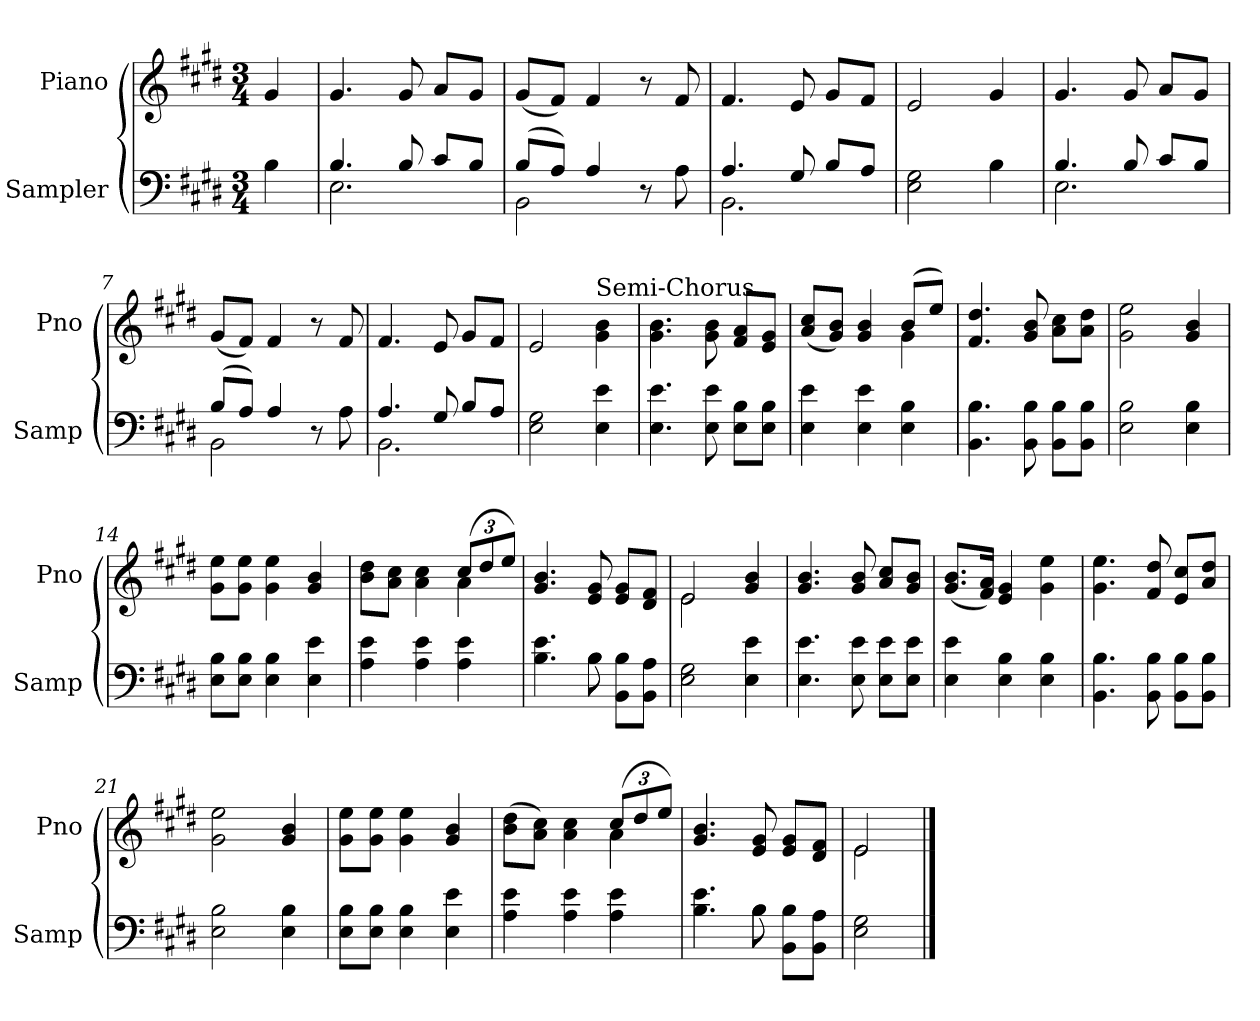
**kern	**kern
*part2	*part1
*staff2	*staff1
*I"Sampler	*I"Piano
*I'Samp	*I'Pno
*clefF4	*clefG2
*k[f#c#g#d#]	*k[f#c#g#d#]
*E:	*E:
*M3/4	*M3/4
=1	=1
4B	4g#
=2	=2
*^	*
4.B/	2.E	4.g#
8B/	.	8g#
8c#/L	.	8a/L
8B/J	.	8g#/J
=3	=3	=3
(8B/L	2BB	(8g#/L
8A/J)	.	8f#/J)
4A/	.	4f#
8r	4ryy	8r
8A	.	8f#
=4	=4	=4
4.A/	2.BB	4.f#
8G#/	.	8e
8B/L	.	8g#/L
8A/J	.	8f#/J
*v	*v	*
=5	=5
2E 2G#	2e
4B	4g#
=6	=6
*^	*
4.B/	2.E	4.g#
8B/	.	8g#
8c#/L	.	8a/L
8B/J	.	8g#/J
=7	=7	=7
(8B/L	2BB	(8g#/L
8A/J)	.	8f#/J)
4A/	.	4f#
8r	4ryy	8r
8A	.	8f#
=8	=8	=8
4.A/	2.BB	4.f#
8G#/	.	8e
8B/L	.	8g#/L
8A/J	.	8f#/J
*v	*v	*
=9	=9
2E 2G#	2e
!	!LO:TX:t=Semi-Chorus
4E 4e	4g#\ 4b\
=10	=10
4.E 4.e	4.g#\ 4.b\
8E 8e	8g#\ 8b\
8E\ 8B\L	8f#/ 8a/L
8E\ 8B\J	8e/ 8g#/J
=11	=11
*	*^
4E 4e	(8a/ 8cc#/L	2ryy
.	8g#/ 8b/J)	.
4E 4e	4g# 4b	.
4E 4B	(8b/L	4g#
.	8ee/J)	.
*	*v	*v
=12	=12
4.BB 4.B	4.f# 4.dd#
8BB 8B	8g# 8b
8BB\ 8B\L	8a\ 8cc#\L
8BB\ 8B\J	8a\ 8dd#\J
=13	=13
2E 2B	2g# 2ee
4E 4B	4g# 4b
=14	=14
8E\ 8B\L	8g#\ 8ee\L
8E\ 8B\J	8g#\ 8ee\J
4E 4B	4g# 4ee
4E 4e	4g# 4b
=15	=15
*	*^
4A 4e	8b\ 8dd#\L	2ryy
.	8a\ 8cc#\J	.
4A 4e	4a 4cc#	.
4A 4e	(12cc#/L	4a
.	12dd#/	.
.	12ee/J)	.
*	*v	*v
=16	=16
*^	*
4.B 4.e	4.ryy	4.g# 4.b
8B\	8B	8e 8g#
8BB\ 8B\L	4ryy	8e/ 8g#/L
8BB\ 8A\J	.	8d#/ 8f#/J
*v	*v	*
=17	=17
*	*^
2E 2G#	2e/	2e
4E 4e	4g# 4b	4ryy
*	*v	*v
=18	=18
4.E 4.e	4.g# 4.b
8E 8e	8g# 8b
8E\ 8e\L	8a/ 8cc#/L
8E\ 8e\J	8g#/ 8b/J
=19	=19
4E 4e	(8.g#/ 8.b/L
.	16f#/ 16a/Jk)
4E 4B	4e 4g#
4E 4B	4g# 4ee
=20	=20
4.BB 4.B	4.g# 4.ee
8BB 8B	8f# 8dd#
8BB\ 8B\L	8e/ 8cc#/L
8BB\ 8B\J	8a/ 8dd#/J
=21	=21
2E 2B	2g# 2ee
4E 4B	4g# 4b
=22	=22
8E\ 8B\L	8g#\ 8ee\L
8E\ 8B\J	8g#\ 8ee\J
4E 4B	4g# 4ee
4E 4e	4g# 4b
=23	=23
*	*^
4A 4e	(8b\ 8dd#\L	2ryy
.	8a\ 8cc#\J)	.
4A 4e	4a 4cc#	.
4A 4e	(12cc#/L	4a
.	12dd#/	.
.	12ee/J)	.
*	*v	*v
=24	=24
*^	*
4.B 4.e	4.ryy	4.g# 4.b
8B\	8B	8e 8g#
8BB\ 8B\L	4ryy	8e/ 8g#/L
8BB\ 8A\J	.	8d#/ 8f#/J
*v	*v	*
=25	=25
*	*^
2E 2G#	2e/	2e
*	*v	*v
==	==
*-	*-
